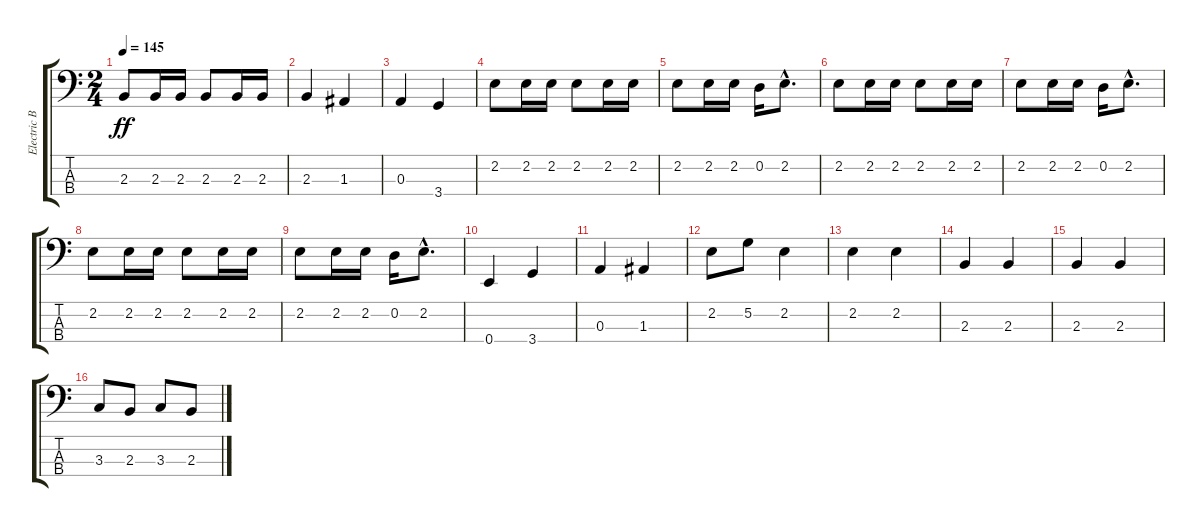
\track ("Electric Bass" "Electric B") {instrument electricbasspick}
\staff {score tabs}
\tuning (G2 D2 A1 E1) {hide}
\ts (2 4)
\tempo 145
\clef f4
\ks c
2.3.8{dy ff} 2.3.16 2.3.16 2.3.8 2.3.16 2.3.16 |
2.3.4 1.3.4 |
0.3.4 3.4.4 |
2.2.8 2.2.16 2.2.16 2.2.8 2.2.16 2.2.16 |
2.2.8 2.2.16 2.2.16 0.2.16 2.2{hac}.8{d} |
2.2.8 2.2.16 2.2.16 2.2.8 2.2.16 2.2.16 |
2.2.8 2.2.16 2.2.16 0.2.16 2.2{hac}.8{d} |
2.2.8 2.2.16 2.2.16 2.2.8 2.2.16 2.2.16 |
2.2.8 2.2.16 2.2.16 0.2.16 2.2{hac}.8{d} |
0.4.4 3.4.4 |
0.3.4 1.3.4 |
2.2.8 5.2.8 2.2.4 |
2.2.4 2.2.4 |
2.3.4 2.3.4 |
2.3.4 2.3.4 |
3.3.8 2.3.8 3.3.8 2.3.8
